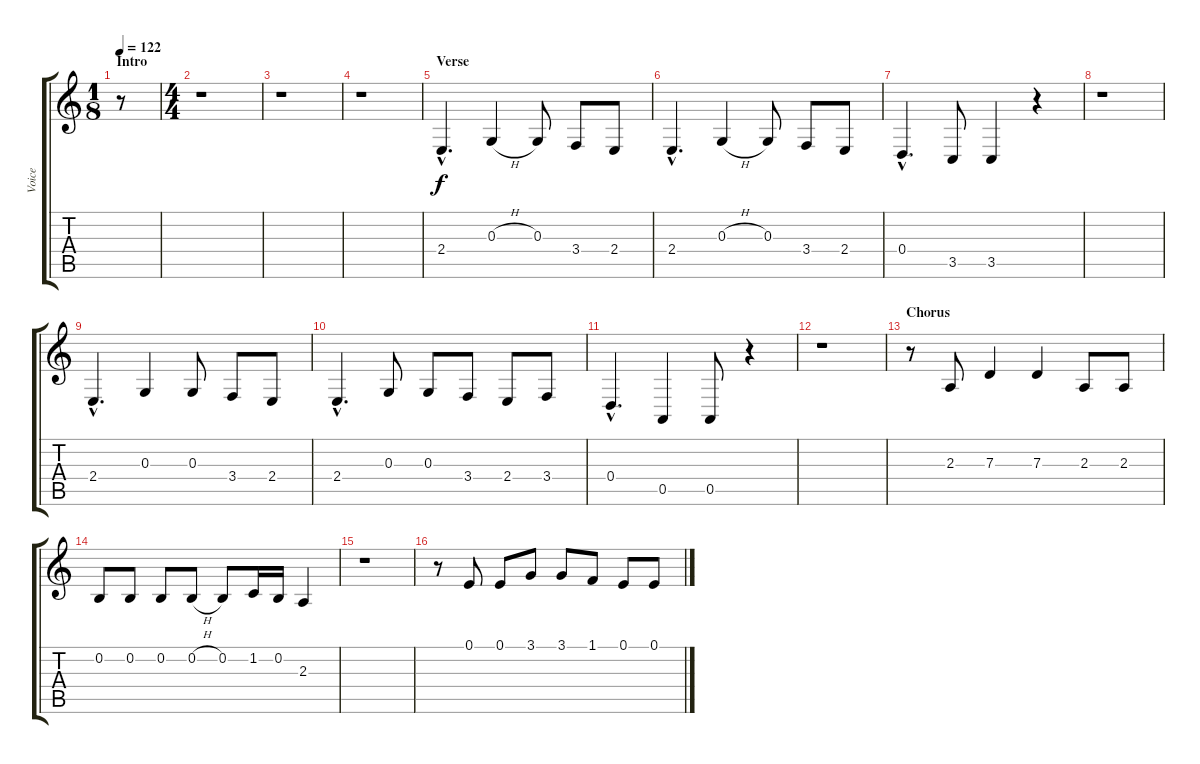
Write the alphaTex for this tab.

\track ("Voice" "Voice") {instrument synthbrass1}
\staff {score tabs}
\tuning (E4 B3 G3 D3 A2 E2) {hide}
\ts (1 8)
\section ("" "Intro")
\tempo 122
\clef g2
\ks c
r.8{dy f instrument synthbrass1} |
\ts (4 4)
r.1 |
r.1 |
r.1 |
\section ("" "Verse")
2.4{hac}.4{d} 0.3{h}.4 0.3.8 3.4.8 2.4.8 |
2.4{hac}.4{d} 0.3{h}.4 0.3.8 3.4.8 2.4.8 |
0.4{hac}.4{d} 3.5.8 3.5.4 r.4 |
r.1 |
2.4{hac}.4{d} 0.3.4 0.3.8 3.4.8 2.4.8 |
2.4{hac}.4{d} 0.3.8 0.3.8 3.4.8 2.4.8 3.4.8 |
0.4{hac}.4{d} 0.5.4 0.5.8 r.4 |
r.1 |
\section ("" "Chorus")
r.8 2.3.8 7.3.4 7.3.4 2.3.8 2.3.8 |
0.2.8 0.2.8 0.2.8 0.2{h}.8 0.2.8 1.2.16 0.2.16 2.3.4 |
r.1 |
r.8 0.1.8 0.1.8 3.1.8 3.1.8 1.1.8 0.1.8 0.1.8
